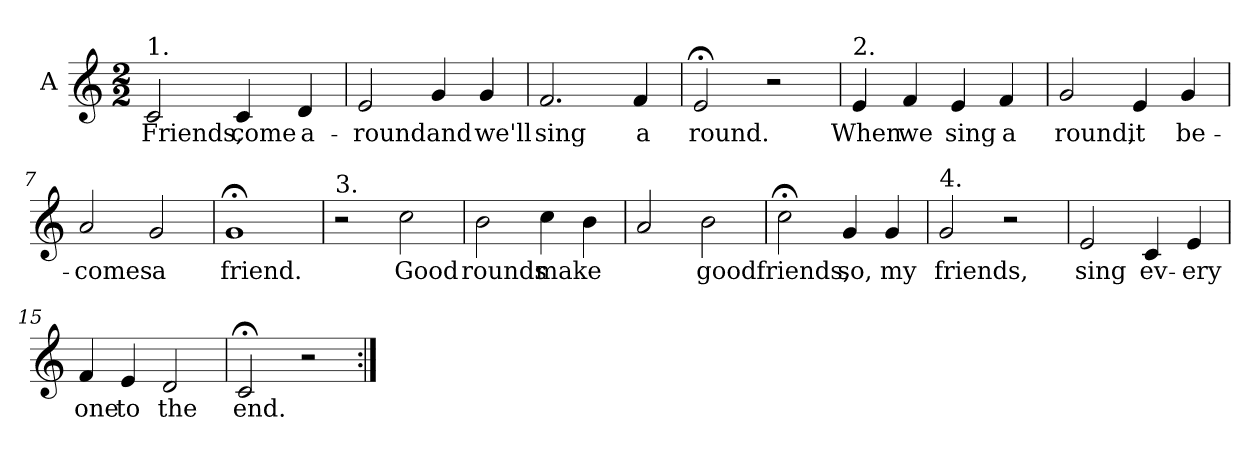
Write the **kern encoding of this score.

**kern	**text
*part1	*part1
*staff1	*staff1
*I"A	*
*clefG2	*
*k[]	*
*C:	*
*M2/2	*
=1	=1
!LO:TX:a:t=1.	!
!	!LO:LY:b
2c/	Friends,
!	!LO:LY:b
4c/	come
!	!LO:LY:b
4d/	a-
=2	=2
!	!LO:LY:b
2e/	-round
!	!LO:LY:b
4g/	and
!	!LO:LY:b
4g/	we'll
=3	=3
!	!LO:LY:b
2.f/	sing
!	!LO:LY:b
4f/	a
=4	=4
!	!LO:LY:b
2e;/	round.
2r	.
=5	=5
!LO:TX:a:t=2.	!
!	!LO:LY:b
4e/	When
!	!LO:LY:b
4f/	we
!	!LO:LY:b
4e/	sing
!	!LO:LY:b
4f/	a
=6	=6
!	!LO:LY:b
2g/	round,
!	!LO:LY:b
4e/	it
!	!LO:LY:b
4g/	be-
!!LO:LB:g=z
=7	=7
!	!LO:LY:b
2a/	-comes
!	!LO:LY:b
2g/	a
=8	=8
!	!LO:LY:b
1g;	friend.
=9	=9
!LO:TX:a:t=3.	!
2r	.
!	!LO:LY:b
2cc\	Good
=10	=10
!	!LO:LY:b
2b\	rounds
!	!LO:LY:b
4cc\	make
4b\	.
=11	=11
2a/	.
!	!LO:LY:b
2b\	good
=12	=12
!	!LO:LY:b
2cc;<\	friends,
!	!LO:LY:b
4g/	so,
!	!LO:LY:b
4g/	my
=13	=13
!LO:TX:a:t=4.	!
!	!LO:LY:b
2g/	friends,
2r	.
!!LO:LB:g=z
=14	=14
!	!LO:LY:b
2e/	sing
!	!LO:LY:b
4c/	ev-
!	!LO:LY:b
4e/	-ery
=15	=15
!	!LO:LY:b
4f/	one
!	!LO:LY:b
4e/	to
!	!LO:LY:b
2d/	the
=16	=16
!	!LO:LY:b
2c;/	end.
2r	.
=:|!	=:|!
*-	*-
